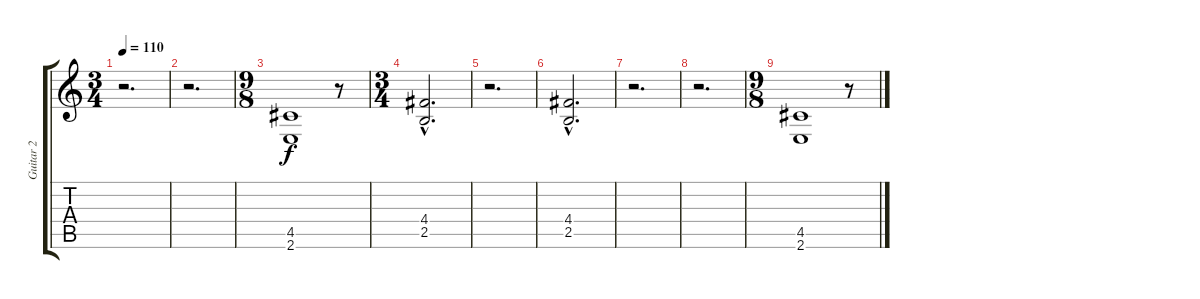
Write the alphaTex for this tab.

\track ("Guitar 2" "Guitar 2") {instrument distortionguitar}
\staff {score tabs}
\tuning (E4 B3 G3 D3 A2 D2) {hide}
\ts (3 4)
\tempo 110
\clef g2
\ks c
r.2{d dy f} |
r.2{d} |
\ts (9 8)
(4.5 2.6).1 r.8 |
\ts (3 4)
(4.4{hac} 2.5{hac}).2{d} |
r.2{d} |
(4.4{hac} 2.5{hac}).2{d} |
r.2{d} |
r.2{d} |
\ts (9 8)
(4.5 2.6).1 r.8
